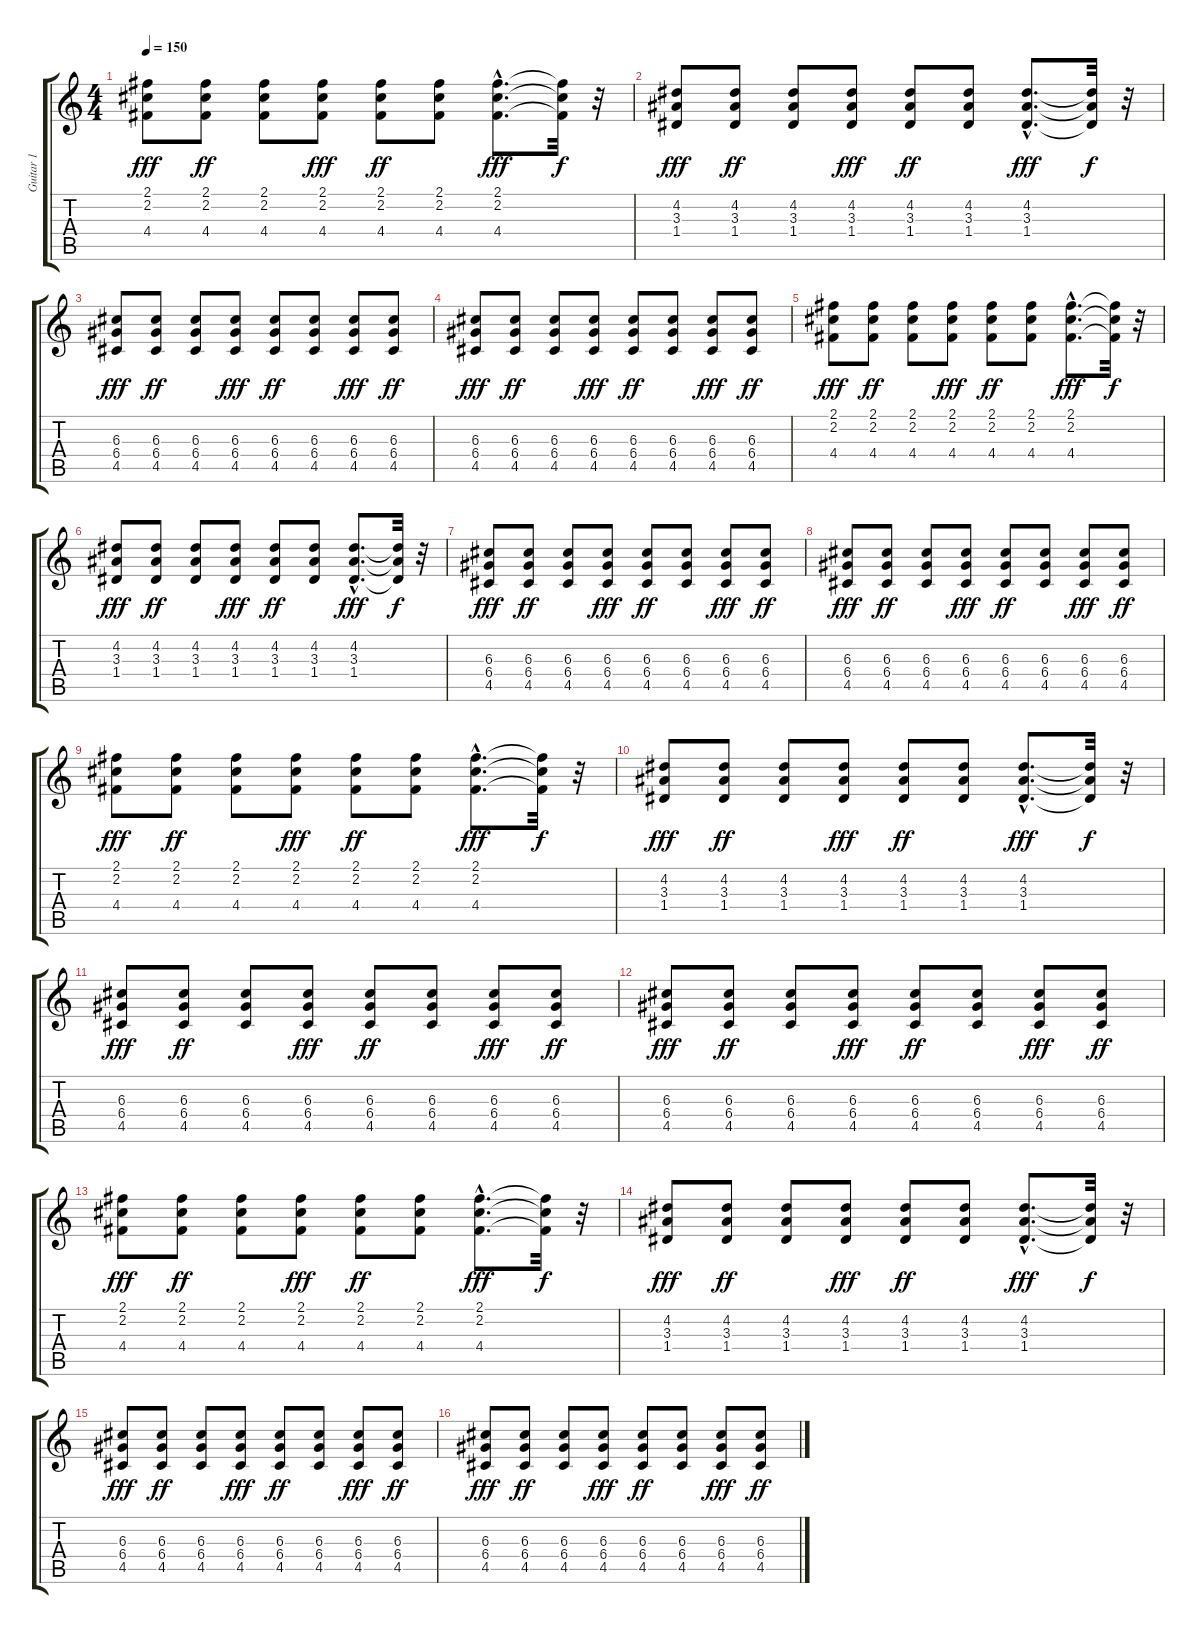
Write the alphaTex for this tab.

\track ("Guitar 1" "Guitar 1") {instrument electricguitarmuted}
\staff {score tabs}
\tuning (E4 B3 G3 D3 A2 E2) {hide}
\ts (4 4)
\tempo 150
\clef g2
\ks c
(2.1 2.2 4.4).8{dy fff instrument overdrivenguitar} (2.1 2.2 4.4).8{dy ff} (2.1 2.2 4.4).8 (2.1 2.2 4.4).8{dy fff} (2.1 2.2 4.4).8{dy ff} (2.1 2.2 4.4).8 (2.1{hac} 2.2{hac} 4.4{hac}).8{d dy fff} (2.1{t} 2.2{t} 4.4{t}).32{dy f} r.32 |
(4.2 3.3 1.4).8{dy fff} (4.2 3.3 1.4).8{dy ff} (4.2 3.3 1.4).8 (4.2 3.3 1.4).8{dy fff} (4.2 3.3 1.4).8{dy ff} (4.2 3.3 1.4).8 (4.2{hac} 3.3{hac} 1.4{hac}).8{d dy fff} (4.2{t} 3.3{t} 1.4{t}).32{dy f} r.32 |
(6.3 6.4 4.5).8{dy fff} (6.3 6.4 4.5).8{dy ff} (6.3 6.4 4.5).8 (6.3 6.4 4.5).8{dy fff} (6.3 6.4 4.5).8{dy ff} (6.3 6.4 4.5).8 (6.3 6.4 4.5).8{dy fff} (6.3 6.4 4.5).8{dy ff} |
(6.3 6.4 4.5).8{dy fff} (6.3 6.4 4.5).8{dy ff} (6.3 6.4 4.5).8 (6.3 6.4 4.5).8{dy fff} (6.3 6.4 4.5).8{dy ff} (6.3 6.4 4.5).8 (6.3 6.4 4.5).8{dy fff} (6.3 6.4 4.5).8{dy ff} |
(2.1 2.2 4.4).8{dy fff} (2.1 2.2 4.4).8{dy ff} (2.1 2.2 4.4).8 (2.1 2.2 4.4).8{dy fff} (2.1 2.2 4.4).8{dy ff} (2.1 2.2 4.4).8 (2.1{hac} 2.2{hac} 4.4{hac}).8{d dy fff} (2.1{t} 2.2{t} 4.4{t}).32{dy f} r.32 |
(4.2 3.3 1.4).8{dy fff} (4.2 3.3 1.4).8{dy ff} (4.2 3.3 1.4).8 (4.2 3.3 1.4).8{dy fff} (4.2 3.3 1.4).8{dy ff} (4.2 3.3 1.4).8 (4.2{hac} 3.3{hac} 1.4{hac}).8{d dy fff} (4.2{t} 3.3{t} 1.4{t}).32{dy f} r.32 |
(6.3 6.4 4.5).8{dy fff} (6.3 6.4 4.5).8{dy ff} (6.3 6.4 4.5).8 (6.3 6.4 4.5).8{dy fff} (6.3 6.4 4.5).8{dy ff} (6.3 6.4 4.5).8 (6.3 6.4 4.5).8{dy fff} (6.3 6.4 4.5).8{dy ff} |
(6.3 6.4 4.5).8{dy fff} (6.3 6.4 4.5).8{dy ff} (6.3 6.4 4.5).8 (6.3 6.4 4.5).8{dy fff} (6.3 6.4 4.5).8{dy ff} (6.3 6.4 4.5).8 (6.3 6.4 4.5).8{dy fff} (6.3 6.4 4.5).8{dy ff} |
(2.1 2.2 4.4).8{dy fff} (2.1 2.2 4.4).8{dy ff} (2.1 2.2 4.4).8 (2.1 2.2 4.4).8{dy fff} (2.1 2.2 4.4).8{dy ff} (2.1 2.2 4.4).8 (2.1{hac} 2.2{hac} 4.4{hac}).8{d dy fff} (2.1{t} 2.2{t} 4.4{t}).32{dy f} r.32 |
(4.2 3.3 1.4).8{dy fff} (4.2 3.3 1.4).8{dy ff} (4.2 3.3 1.4).8 (4.2 3.3 1.4).8{dy fff} (4.2 3.3 1.4).8{dy ff} (4.2 3.3 1.4).8 (4.2{hac} 3.3{hac} 1.4{hac}).8{d dy fff} (4.2{t} 3.3{t} 1.4{t}).32{dy f} r.32 |
(6.3 6.4 4.5).8{dy fff} (6.3 6.4 4.5).8{dy ff} (6.3 6.4 4.5).8 (6.3 6.4 4.5).8{dy fff} (6.3 6.4 4.5).8{dy ff} (6.3 6.4 4.5).8 (6.3 6.4 4.5).8{dy fff} (6.3 6.4 4.5).8{dy ff} |
(6.3 6.4 4.5).8{dy fff} (6.3 6.4 4.5).8{dy ff} (6.3 6.4 4.5).8 (6.3 6.4 4.5).8{dy fff} (6.3 6.4 4.5).8{dy ff} (6.3 6.4 4.5).8 (6.3 6.4 4.5).8{dy fff} (6.3 6.4 4.5).8{dy ff} |
(2.1 2.2 4.4).8{dy fff} (2.1 2.2 4.4).8{dy ff} (2.1 2.2 4.4).8 (2.1 2.2 4.4).8{dy fff} (2.1 2.2 4.4).8{dy ff} (2.1 2.2 4.4).8 (2.1{hac} 2.2{hac} 4.4{hac}).8{d dy fff} (2.1{t} 2.2{t} 4.4{t}).32{dy f} r.32 |
(4.2 3.3 1.4).8{dy fff} (4.2 3.3 1.4).8{dy ff} (4.2 3.3 1.4).8 (4.2 3.3 1.4).8{dy fff} (4.2 3.3 1.4).8{dy ff} (4.2 3.3 1.4).8 (4.2{hac} 3.3{hac} 1.4{hac}).8{d dy fff} (4.2{t} 3.3{t} 1.4{t}).32{dy f} r.32 |
(6.3 6.4 4.5).8{dy fff} (6.3 6.4 4.5).8{dy ff} (6.3 6.4 4.5).8 (6.3 6.4 4.5).8{dy fff} (6.3 6.4 4.5).8{dy ff} (6.3 6.4 4.5).8 (6.3 6.4 4.5).8{dy fff} (6.3 6.4 4.5).8{dy ff} |
(6.3 6.4 4.5).8{dy fff} (6.3 6.4 4.5).8{dy ff} (6.3 6.4 4.5).8 (6.3 6.4 4.5).8{dy fff} (6.3 6.4 4.5).8{dy ff} (6.3 6.4 4.5).8 (6.3 6.4 4.5).8{dy fff} (6.3 6.4 4.5).8{dy ff}
